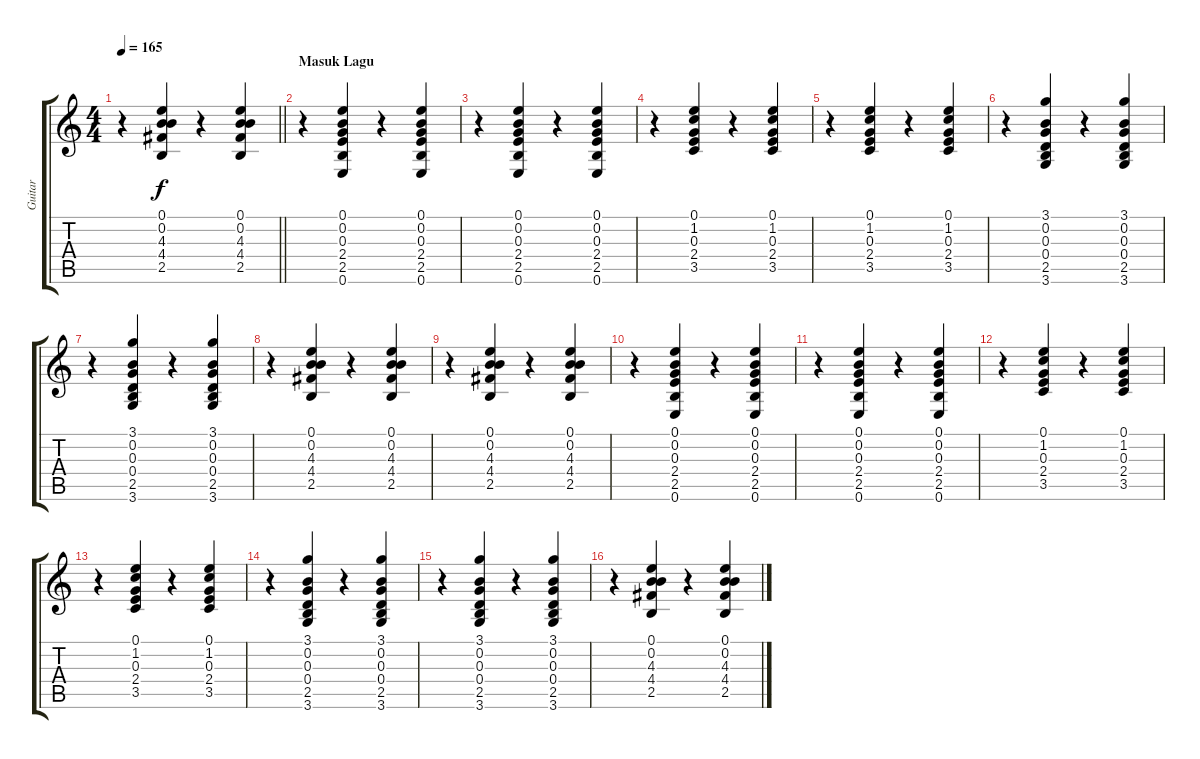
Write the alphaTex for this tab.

\track ("Guitar" "Guitar") {instrument electricguitarclean}
\staff {score tabs}
\tuning (E4 B3 G3 D3 A2 E2) {hide}
\ts (4 4)
\tempo 165
\clef g2
\barLineRight lightlight
\ks c
r.4{dy f} (0.1 0.2 4.3 4.4 2.5).4 r.4 (0.1 0.2 4.3 4.4 2.5).4 |
\section ("" "Masuk Lagu")
r.4 (0.1 0.2 0.3 2.4 2.5 0.6).4 r.4 (0.1 0.2 0.3 2.4 2.5 0.6).4 |
r.4 (0.1 0.2 0.3 2.4 2.5 0.6).4 r.4 (0.1 0.2 0.3 2.4 2.5 0.6).4 |
r.4 (0.1 1.2 0.3 2.4 3.5).4 r.4 (0.1 1.2 0.3 2.4 3.5).4 |
r.4 (0.1 1.2 0.3 2.4 3.5).4 r.4 (0.1 1.2 0.3 2.4 3.5).4 |
r.4 (3.1 0.2 0.3 0.4 2.5 3.6).4 r.4 (3.1 0.2 0.3 0.4 2.5 3.6).4 |
r.4 (3.1 0.2 0.3 0.4 2.5 3.6).4 r.4 (3.1 0.2 0.3 0.4 2.5 3.6).4 |
r.4 (0.1 0.2 4.3 4.4 2.5).4 r.4 (0.1 0.2 4.3 4.4 2.5).4 |
r.4 (0.1 0.2 4.3 4.4 2.5).4 r.4 (0.1 0.2 4.3 4.4 2.5).4 |
r.4 (0.1 0.2 0.3 2.4 2.5 0.6).4 r.4 (0.1 0.2 0.3 2.4 2.5 0.6).4 |
r.4 (0.1 0.2 0.3 2.4 2.5 0.6).4 r.4 (0.1 0.2 0.3 2.4 2.5 0.6).4 |
r.4 (0.1 1.2 0.3 2.4 3.5).4 r.4 (0.1 1.2 0.3 2.4 3.5).4 |
r.4 (0.1 1.2 0.3 2.4 3.5).4 r.4 (0.1 1.2 0.3 2.4 3.5).4 |
r.4 (3.1 0.2 0.3 0.4 2.5 3.6).4 r.4 (3.1 0.2 0.3 0.4 2.5 3.6).4 |
r.4 (3.1 0.2 0.3 0.4 2.5 3.6).4 r.4 (3.1 0.2 0.3 0.4 2.5 3.6).4 |
r.4 (0.1 0.2 4.3 4.4 2.5).4 r.4 (0.1 0.2 4.3 4.4 2.5).4
